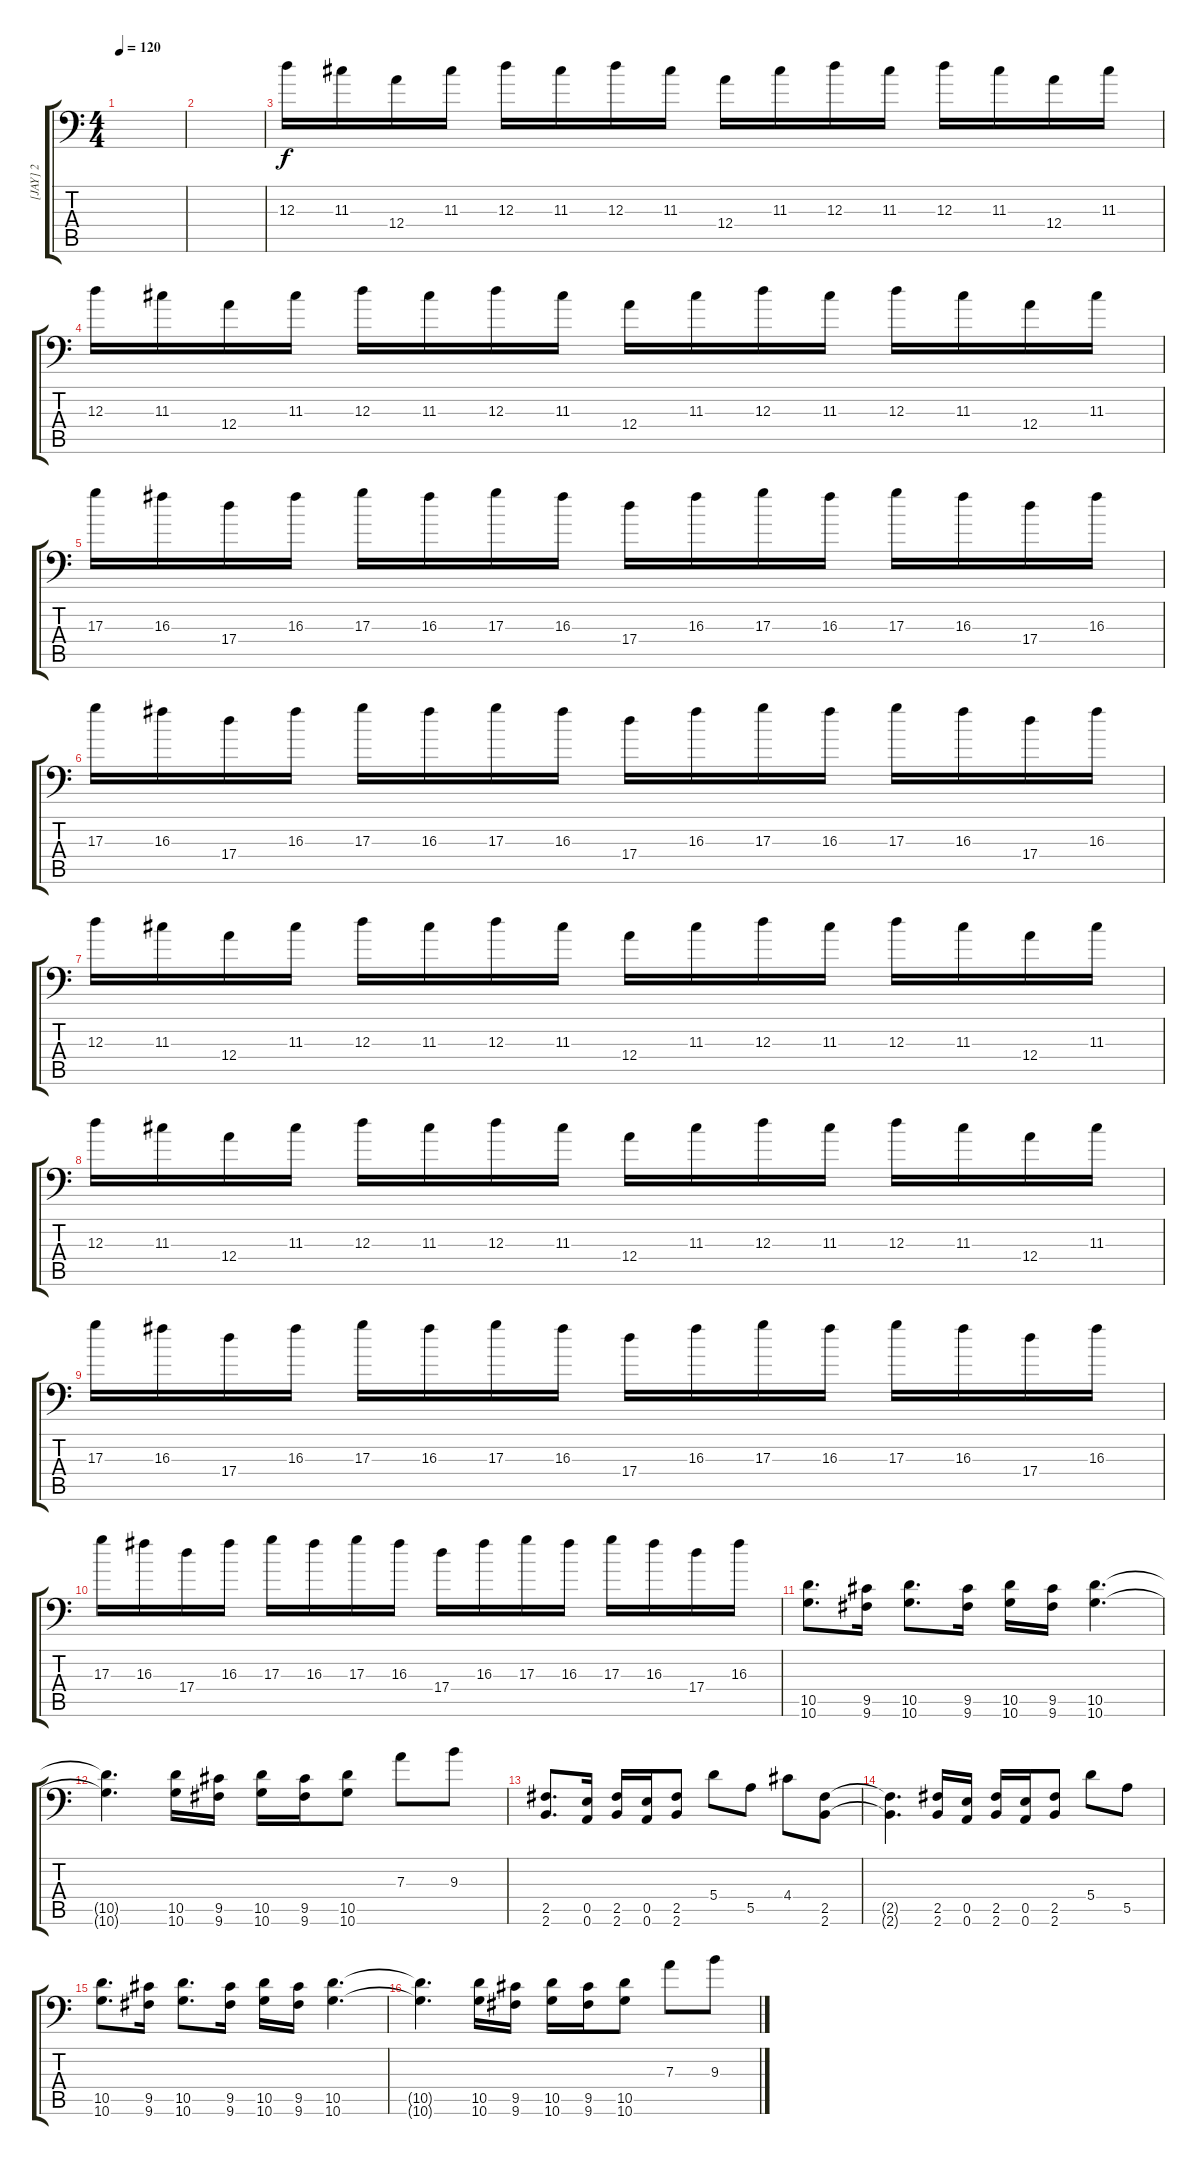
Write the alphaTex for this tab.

\track ("[JAY] 2" "[JAY] 2") {instrument distortionguitar}
\staff {score tabs}
\tuning (B3 Gb3 D3 A2 E2 A1) {hide}
\ts (4 4)
\tempo 120
\clef f4
\ks c
|
|
12.3.16{volume 10} 11.3.16 12.4.16 11.3.16 12.3.16 11.3.16 12.3.16 11.3.16 12.4.16 11.3.16 12.3.16 11.3.16 12.3.16 11.3.16 12.4.16 11.3.16 |
12.3.16 11.3.16 12.4.16 11.3.16 12.3.16 11.3.16 12.3.16 11.3.16 12.4.16 11.3.16 12.3.16 11.3.16 12.3.16 11.3.16 12.4.16 11.3.16 |
17.3.16 16.3.16 17.4.16 16.3.16 17.3.16 16.3.16 17.3.16 16.3.16 17.4.16 16.3.16 17.3.16 16.3.16 17.3.16 16.3.16 17.4.16 16.3.16 |
17.3.16 16.3.16 17.4.16 16.3.16 17.3.16 16.3.16 17.3.16 16.3.16 17.4.16 16.3.16 17.3.16 16.3.16 17.3.16 16.3.16 17.4.16 16.3.16 |
12.3.16 11.3.16 12.4.16 11.3.16 12.3.16 11.3.16 12.3.16 11.3.16 12.4.16 11.3.16 12.3.16 11.3.16 12.3.16 11.3.16 12.4.16 11.3.16 |
12.3.16 11.3.16 12.4.16 11.3.16 12.3.16 11.3.16 12.3.16 11.3.16 12.4.16 11.3.16 12.3.16 11.3.16 12.3.16 11.3.16 12.4.16 11.3.16 |
17.3.16 16.3.16 17.4.16 16.3.16 17.3.16 16.3.16 17.3.16 16.3.16 17.4.16 16.3.16 17.3.16 16.3.16 17.3.16 16.3.16 17.4.16 16.3.16 |
17.3.16 16.3.16 17.4.16 16.3.16 17.3.16 16.3.16 17.3.16 16.3.16 17.4.16 16.3.16 17.3.16 16.3.16 17.3.16 16.3.16 17.4.16 16.3.16 |
(10.5 10.6).8{d volume 13 instrument distortionguitar} (9.5 9.6).16 (10.5 10.6).8{d} (9.5 9.6).16 (10.5 10.6).16 (9.5 9.6).16 (10.5 10.6).4{d} |
(10.5{t} 10.6{t}).4{d} (10.5 10.6).16 (9.5 9.6).16 (10.5 10.6).16 (9.5 9.6).16 (10.5 10.6).8 7.3.8 9.3.8 |
(2.5 2.6).8{d} (0.5 0.6).16 (2.5 2.6).16 (0.5 0.6).16 (2.5 2.6).8 5.4.8 5.5.8 4.4.8 (2.5 2.6).8 |
(2.5{t} 2.6{t}).4{d} (2.5 2.6).16 (0.5 0.6).16 (2.5 2.6).16 (0.5 0.6).16 (2.5 2.6).8 5.4.8 5.5.8 |
(10.5 10.6).8{d} (9.5 9.6).16 (10.5 10.6).8{d} (9.5 9.6).16 (10.5 10.6).16 (9.5 9.6).16 (10.5 10.6).4{d} |
(10.5{t} 10.6{t}).4{d} (10.5 10.6).16 (9.5 9.6).16 (10.5 10.6).16 (9.5 9.6).16 (10.5 10.6).8 7.3.8 9.3.8
